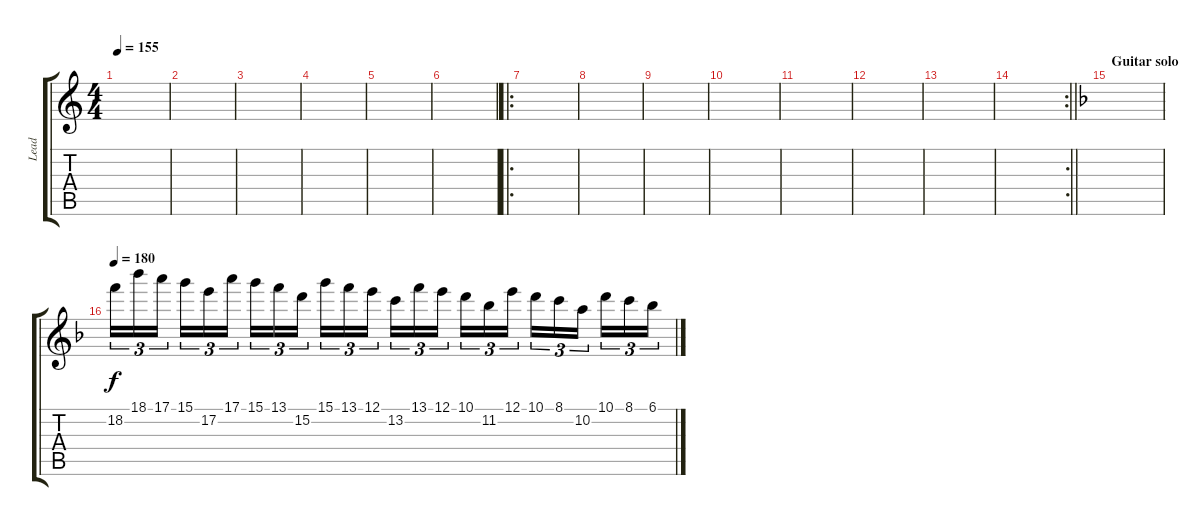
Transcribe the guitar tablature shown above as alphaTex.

\track ("Lead" "Lead") {instrument distortionguitar}
\staff {score tabs}
\tuning (E4 B3 G3 D3 A2 D2) {hide}
\ts (4 4)
\tempo 155
\clef g2
\ks c
|
|
|
|
|
|
\ro
|
|
|
|
|
|
|
\rc 2
\barLineRight lightlight
|
\section ("" "Guitar solo")
\ks f
|
\tempo 180
18.2.16{tu (3 2)} 18.1.16{tu (3 2)} 17.1.16{tu (3 2)} 15.1.16{tu (3 2)} 17.2.16{tu (3 2)} 17.1.16{tu (3 2)} 15.1.16{tu (3 2)} 13.1.16{tu (3 2)} 15.2.16{tu (3 2)} 15.1.16{tu (3 2)} 13.1.16{tu (3 2)} 12.1.16{tu (3 2)} 13.2.16{tu (3 2)} 13.1.16{tu (3 2)} 12.1.16{tu (3 2)} 10.1.16{tu (3 2)} 11.2.16{tu (3 2)} 12.1.16{tu (3 2)} 10.1.16{tu (3 2)} 8.1.16{tu (3 2)} 10.2.16{tu (3 2)} 10.1.16{tu (3 2)} 8.1.16{tu (3 2)} 6.1.16{tu (3 2)}
